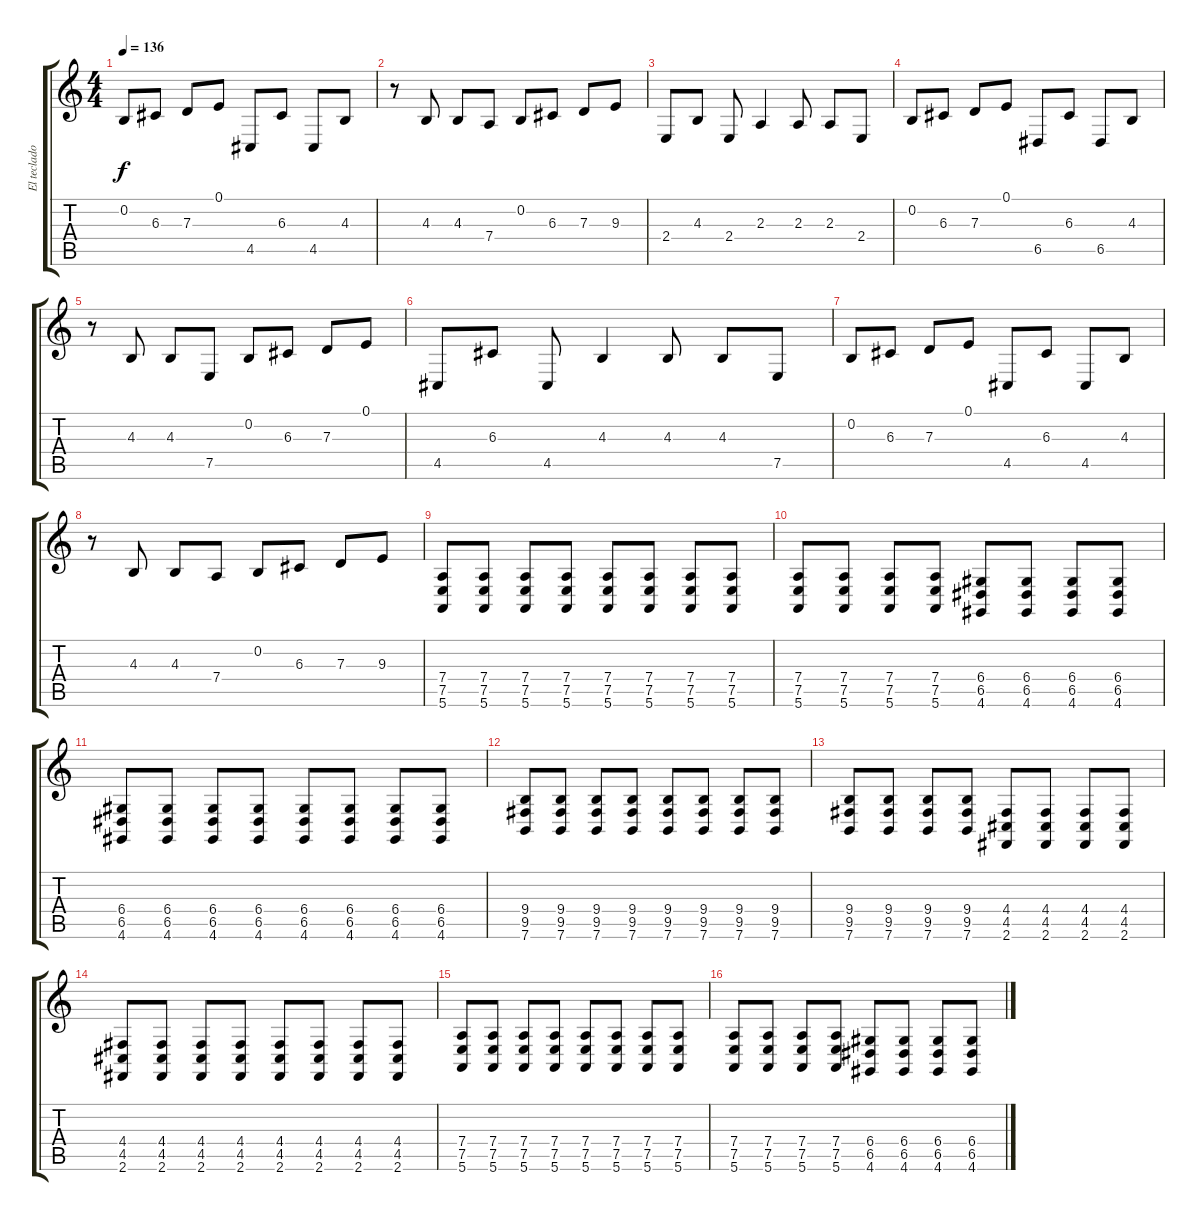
\track ("El teclado" "El teclado") {instrument pad6metallic}
\staff {score tabs}
\tuning (E4 B3 G3 D3 A2 E2) {hide}
\ts (4 4)
\tempo 136
\clef g2
\ks c
0.2.8{dy f} 6.3.8 7.3.8 0.1.8 4.5.8 6.3.8 4.5.8 4.3.8 |
r.8 4.3.8 4.3.8 7.4.8 0.2.8 6.3.8 7.3.8 9.3.8 |
2.4.8 4.3.8 2.4.8 2.3.4 2.3.8 2.3.8 2.4.8 |
0.2.8 6.3.8 7.3.8 0.1.8 6.5.8 6.3.8 6.5.8 4.3.8 |
r.8 4.3.8 4.3.8 7.5.8 0.2.8 6.3.8 7.3.8 0.1.8 |
4.5.8 6.3.8 4.5.8 4.3.4 4.3.8 4.3.8 7.5.8 |
0.2.8 6.3.8 7.3.8 0.1.8 4.5.8 6.3.8 4.5.8 4.3.8 |
r.8 4.3.8 4.3.8 7.4.8 0.2.8 6.3.8 7.3.8 9.3.8 |
(7.4 7.5 5.6).8 (7.4 7.5 5.6).8 (7.4 7.5 5.6).8 (7.4 7.5 5.6).8 (7.4 7.5 5.6).8 (7.4 7.5 5.6).8 (7.4 7.5 5.6).8 (7.4 7.5 5.6).8 |
(7.4 7.5 5.6).8 (7.4 7.5 5.6).8 (7.4 7.5 5.6).8 (7.4 7.5 5.6).8 (6.4 6.5 4.6).8 (6.4 6.5 4.6).8 (6.4 6.5 4.6).8 (6.4 6.5 4.6).8 |
(6.4 6.5 4.6).8 (6.4 6.5 4.6).8 (6.4 6.5 4.6).8 (6.4 6.5 4.6).8 (6.4 6.5 4.6).8 (6.4 6.5 4.6).8 (6.4 6.5 4.6).8 (6.4 6.5 4.6).8 |
(9.4 9.5 7.6).8 (9.4 9.5 7.6).8 (9.4 9.5 7.6).8 (9.4 9.5 7.6).8 (9.4 9.5 7.6).8 (9.4 9.5 7.6).8 (9.4 9.5 7.6).8 (9.4 9.5 7.6).8 |
(9.4 9.5 7.6).8 (9.4 9.5 7.6).8 (9.4 9.5 7.6).8 (9.4 9.5 7.6).8 (4.4 4.5 2.6).8 (4.4 4.5 2.6).8 (4.4 4.5 2.6).8 (4.4 4.5 2.6).8 |
(4.4 4.5 2.6).8 (4.4 4.5 2.6).8 (4.4 4.5 2.6).8 (4.4 4.5 2.6).8 (4.4 4.5 2.6).8 (4.4 4.5 2.6).8 (4.4 4.5 2.6).8 (4.4 4.5 2.6).8 |
(7.4 7.5 5.6).8 (7.4 7.5 5.6).8 (7.4 7.5 5.6).8 (7.4 7.5 5.6).8 (7.4 7.5 5.6).8 (7.4 7.5 5.6).8 (7.4 7.5 5.6).8 (7.4 7.5 5.6).8 |
(7.4 7.5 5.6).8 (7.4 7.5 5.6).8 (7.4 7.5 5.6).8 (7.4 7.5 5.6).8 (6.4 6.5 4.6).8 (6.4 6.5 4.6).8 (6.4 6.5 4.6).8 (6.4 6.5 4.6).8
